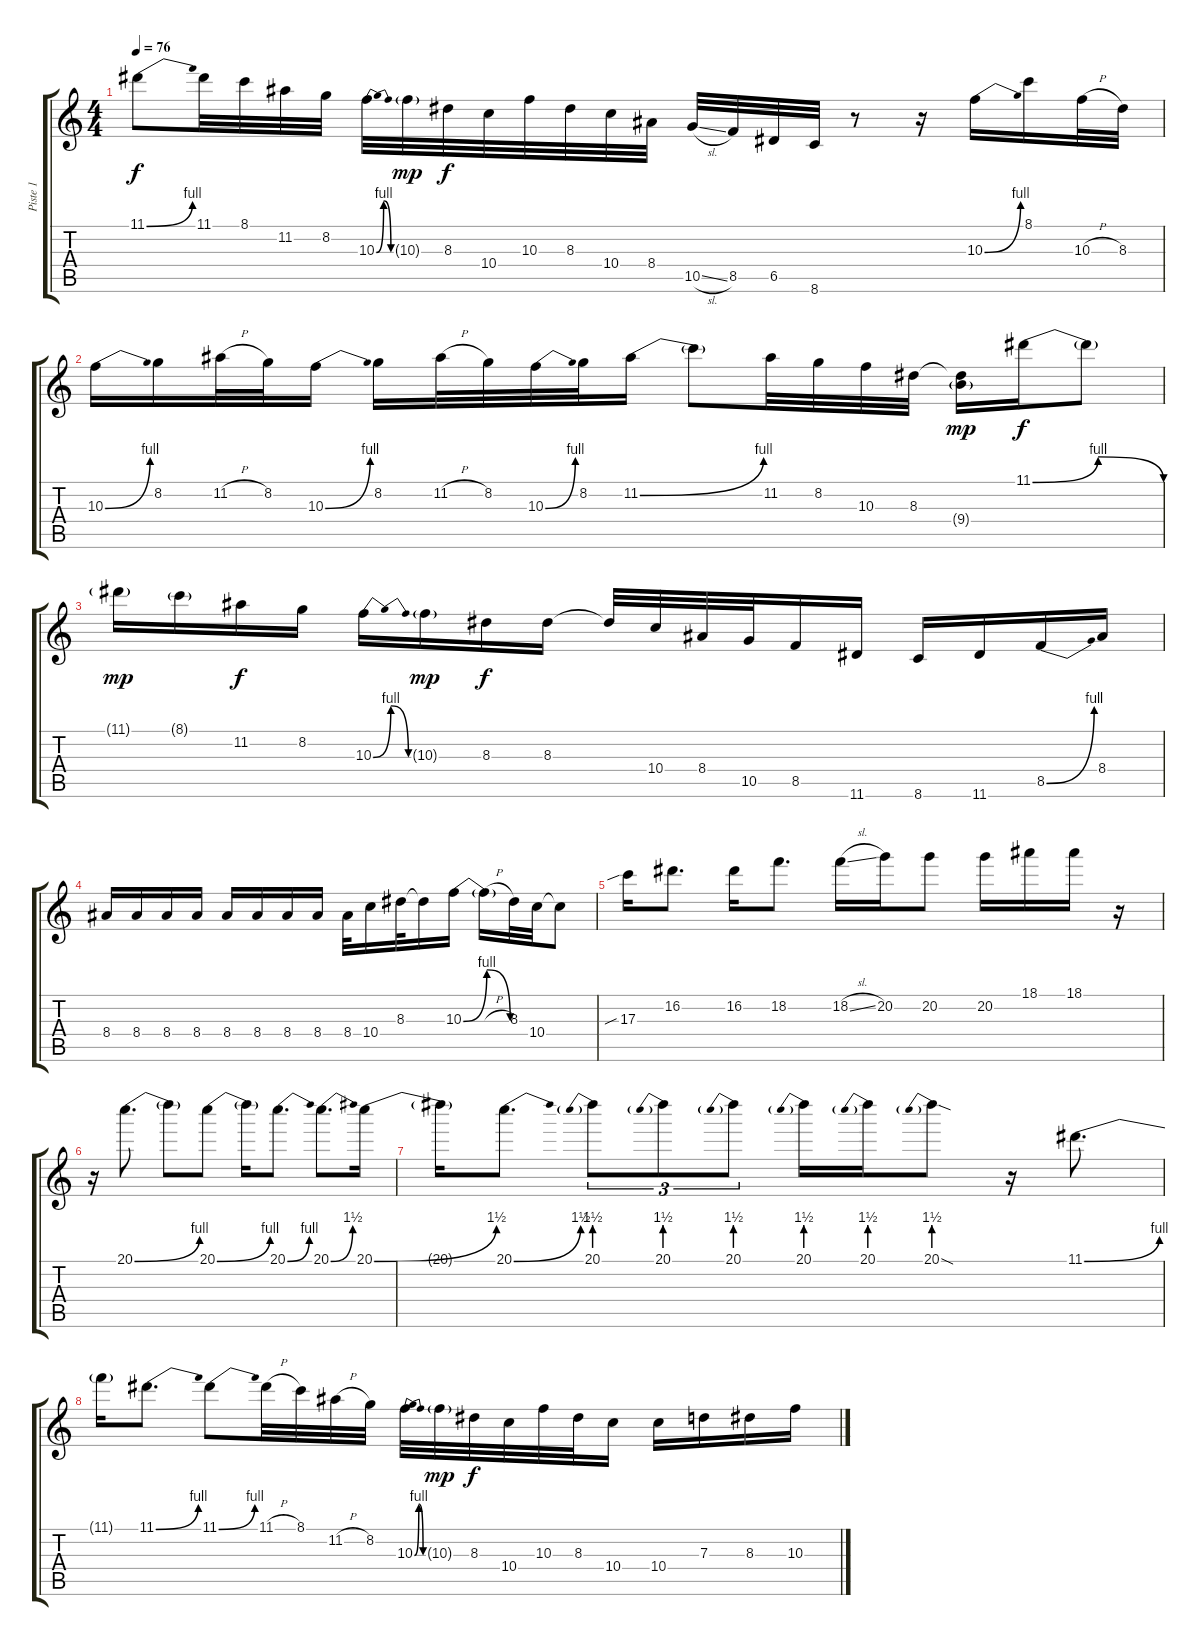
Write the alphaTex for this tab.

\track ("Piste 1" "Piste 1") {instrument distortionguitar}
\staff {score tabs}
\tuning (E4 B3 G3 D3 A2 E2) {hide}
\ts (4 4)
\tempo 76
\clef g2
\ks c
11.1{be (bend 0 0 60 4)}.8{dy f} 11.1.32 8.1.32 11.2.32 8.2.32 10.3{be (bendrelease 0 0 10 4 20 4 60 0)}.32 10.3{g}.32{dy mp} 8.3.32{dy f} 10.4.32 10.3.32 8.3.32 10.4.32 8.4.32 10.5{sl}.32 8.5.32 6.5.32 8.6.32 r.8 r.16 10.3{be (bend 0 0 60 4)}.16 8.1.16 10.3{h}.32 8.3.32 |
10.3{be (bend 0 0 60 4)}.16 8.2.16 11.2{h}.32 8.2.32 10.3{be (bend 0 0 60 4)}.16 8.2.16 11.2{h}.32 8.2.32 10.3{be (bend 0 0 60 4)}.32 8.2.32 11.2{be (bend 0 0 60 4)}.16 11.2{t}.8 11.2.32 8.2.32 10.3.32 8.3.32 (8.3{t} 9.4{g}).16{dy mp} 11.1{be (bendrelease 0 0 10 4 20 4 60 0)}.16{dy f} 11.1{t}.8 |
11.1{g}.16{dy mp} 8.1{g}.16 11.2.16{dy f} 8.2.16 10.3{be (bendrelease 0 0 10 4 20 4 60 0)}.16 10.3{g}.16{dy mp} 8.3.16{dy f} 8.3.16 8.3{t}.32 10.4.32 8.4.32 10.5.32 8.5.16 11.6.16 8.6.16 11.6.16 8.5{be (bend 0 0 60 4)}.16 8.4.16 |
8.4.16 8.4.16 8.4.16 8.4.16 8.4.16 8.4.16 8.4.16 8.4.16 8.4.32 10.4.16 8.3.32 8.3{t}.16 10.3{be (bendrelease 0 0 10 4 20 4 60 0)}.16 10.3{h t}.16 8.3.32 10.4.32 10.4{t}.8 |
17.3{sib}.16 16.2.8{d} 16.2.16 18.2.8{d} 18.2{sl}.16 20.2.16 20.2.8 20.2.16 18.1.16 18.1.16 r.16 |
r.16 20.1{be (bend 0 0 60 4)}.8{d} 20.1{t}.8 20.1{be (bend 0 0 60 4)}.8 20.1{t}.16 20.1{be (bend 0 0 60 4)}.8{d} 20.1{be (bend 0 0 60 6)}.8{d} 20.1{be (bend 0 0 60 6)}.16 |
20.1{t}.16 20.1{be (bend 0 0 60 6)}.8{d} 20.1{be (prebend 0 6 60 6)}.8{tu (3 2)} 20.1{be (prebend 0 6 60 6)}.8{tu (3 2)} 20.1{be (prebend 0 6 60 6)}.8{tu (3 2)} 20.1{be (prebend 0 6 60 6)}.16 20.1{be (prebend 0 6 60 6)}.16 20.1{be (prebend 0 6 60 6) sod}.8 r.16 11.1{be (bend 0 0 60 4)}.8{d} |
11.1{t}.16 11.1{be (bend 0 0 60 4)}.8{d} 11.1{be (bend 0 0 60 4)}.8 11.1{h}.32 8.1.32 11.2{h}.32 8.2.32 10.3{be (bendrelease 0 0 10 4 20 4 60 0)}.32 10.3{g}.32{dy mp} 8.3.32{dy f} 10.4.32 10.3.32 8.3.32 10.4.16 10.4.16 7.3.16 8.3.16 10.3.16
